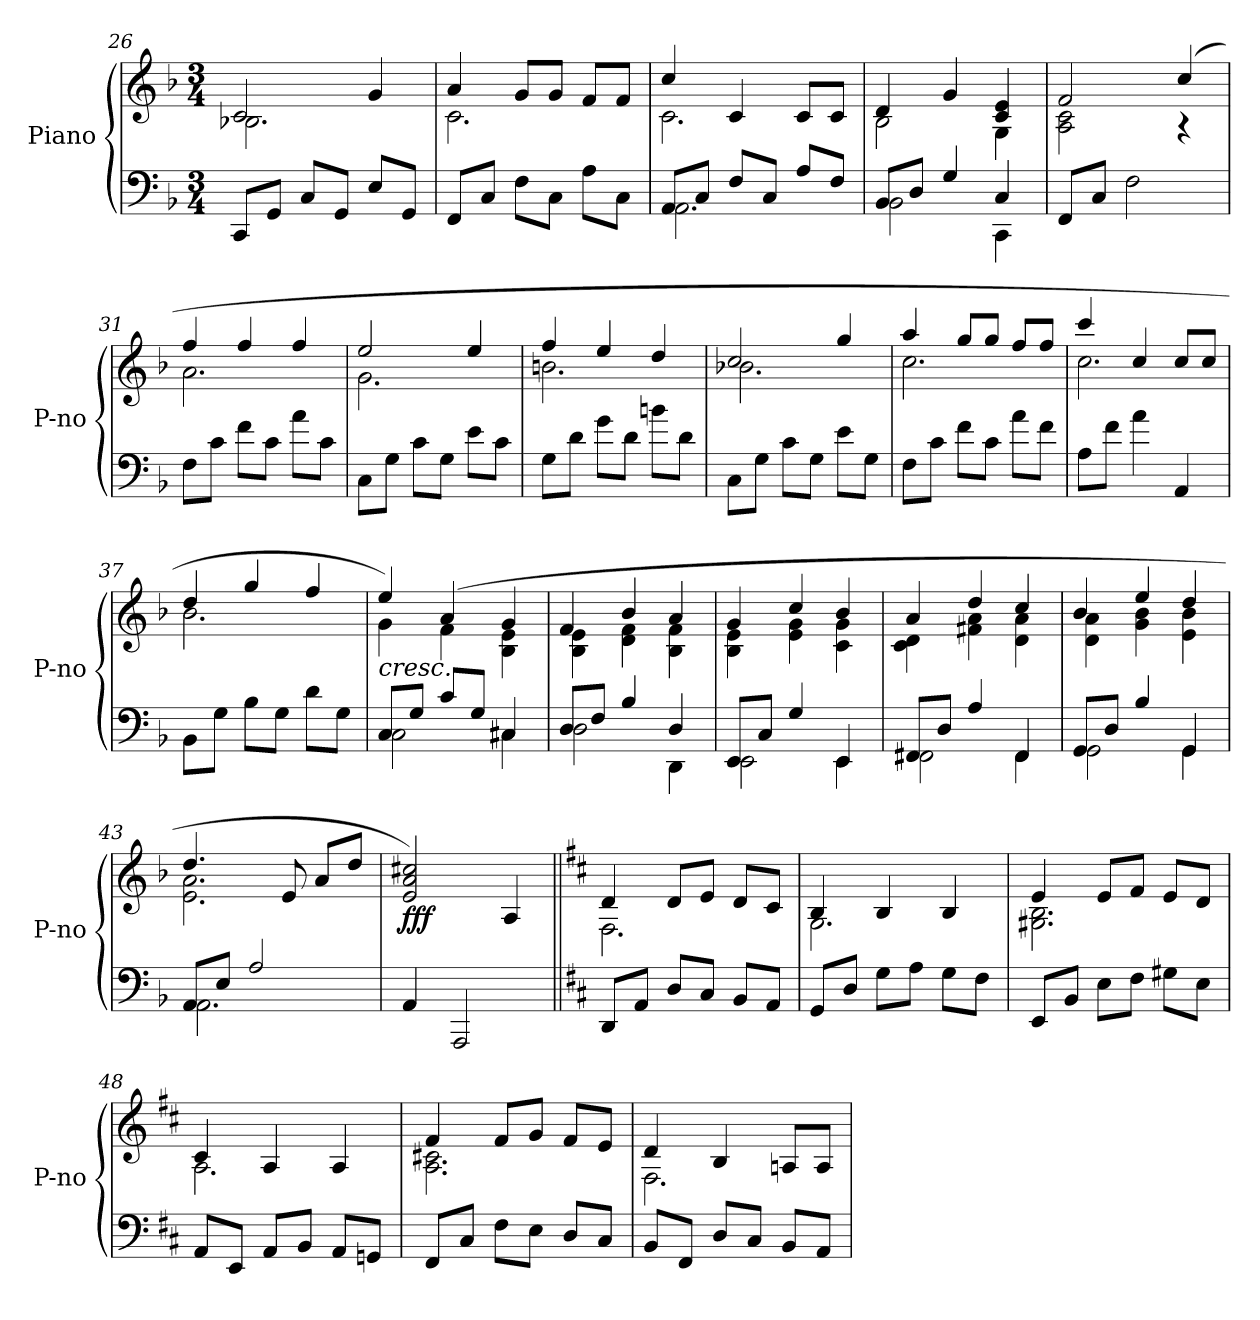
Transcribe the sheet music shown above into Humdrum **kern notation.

**kern	**kern	**dynam
*part1	*part1	*part1
*staff2	*staff1	*staff1/2
*I"Piano	*	*
*I'P-no	*	*
*clefF4	*clefG2	*
*k[b-]	*k[b-]	*
*M3/4	*M3/4	*
=26	=26	=26
*	*^	*
8CC/L	2c/	2.B-X\	.
8GG/J	.	.	.
8C/L	.	.	.
8GG/J	.	.	.
8E/L	4g/	.	.
8GG/J	.	.	.
!!LO:LB:g=z	!!
=27	=27	=27	=27
8FF/L	4a/	2.c\	.
8C/J	.	.	.
8F\L	8g/L	.	.
8C\J	8g/J	.	.
8A\L	8f/L	.	.
8C\J	8f/J	.	.
=28	=28	=28	=28
*^	*	*	*
8AA/L	2.AA\	4cc/	2.c\	.
8C/J	.	.	.	.
8F/L	.	4c/	.	.
8C/J	.	.	.	.
8A/L	.	8c/L	.	.
8F/J	.	8c/J	.	.
=29	=29	=29	=29	=29
8BB-/L	2BB-\	4d/	2B-\	.
8D/J	.	.	.	.
4G/	.	4g/	.	.
4C/	4CC\	4c/ 4e/	4G\	.
*v	*v	*	*	*
=30	=30	=30	=30
8FF/L	2f/	2A\ 2c\	.
8C/J	.	.	.
2F\	.	.	.
.	(>4cc/	4r	.
=31	=31	=31	=31
8F\L	4ff/	2.a\	.
8c\J	.	.	.
8f\L	4ff/	.	.
8c\J	.	.	.
8a\L	4ff/	.	.
8c\J	.	.	.
=32	=32	=32	=32
8C\L	2ee/	2.g\	.
8G\J	.	.	.
8c\L	.	.	.
8G\J	.	.	.
8e\L	4ee/	.	.
8c\J	.	.	.
!!LO:PB:g=z	!!
=33	=33	=33	=33
8G\L	4ff/	2.bn\	.
8d\J	.	.	.
8g\L	4ee/	.	.
8d\J	.	.	.
8bn\L	4dd/	.	.
8d\J	.	.	.
=34	=34	=34	=34
8C\L	2cc/	2.b-X\	.
8G\J	.	.	.
8c\L	.	.	.
8G\J	.	.	.
8e\L	4gg/	.	.
8G\J	.	.	.
=35	=35	=35	=35
8F\L	4aa/	2.cc\	.
8c\J	.	.	.
8f\L	8gg/L	.	.
8c\J	8gg/J	.	.
8a\L	8ff/L	.	.
8f\J	8ff/J	.	.
=36	=36	=36	=36
8A\L	4ccc/	2.cc\	.
8f\J	.	.	.
4a\	4cc/	.	.
4AA/	8cc/L	.	.
.	8cc/J	.	.
=37	=37	=37	=37
8BB-\L	4dd/	2.b-\	.
8G\J	.	.	.
8B-\L	4gg/	.	.
8G\J	.	.	.
8d\L	4ff/	.	.
8G\J	.	.	.
=38	=38	=38	=38
*^	*	*	*
!	!	!LO:TX:b:i:t=cresc.	!	!
8C/L	2C\	4ee/)	4g\	.
8G/J	.	.	.	.
8c/L	.	(>4a/	4f\	.
8G/J	.	.	.	.
4C#X/	4C#\	4g/	4B-\ 4e\	.
!!LO:LB:g=z	!!
=39	=39	=39	=39	=39
8D/L	2D\	4f/	4B-\ 4e\	.
8F/J	.	.	.	.
4B-/	.	4b-/	4d\ 4f\	.
4D/	4DD\	4a/	4B-\ 4f\	.
=40	=40	=40	=40	=40
8EE/L	2EE\	4g/	4B-\ 4e\	.
8C/J	.	.	.	.
4G/	.	4cc/	4e\ 4g\	.
4EE/	4EE\	4b-/	4c\ 4g\	.
=41	=41	=41	=41	=41
8FF#X/L	2FF#\	4a/	4c\ 4d\	.
8D/J	.	.	.	.
4A/	.	4dd/	4f#X\ 4a\	.
4FF#/	4FF#\	4cc/	4d\ 4a\	.
=42	=42	=42	=42	=42
8GG/L	2GG\	4b-/	4d\ 4a\	.
8D/J	.	.	.	.
4B-/	.	4ee/	4g\ 4b-\	.
4GG/	4GG\	4dd/	4e\ 4b-\	.
=43	=43	=43	=43	=43
8AA/L	2.AA\	4.dd/	2.e\ 2.a\	.
8E/J	.	.	.	.
2A/	.	.	.	.
.	.	8e/	.	.
.	.	8a/L	.	.
.	.	8dd/J	.	.
*v	*v	*	*	*
*	*v	*v	*
=44	=44	=44
!	!	!LO:DY:b
4AA/	2e/ 2a/ 2cc#X/)	fff
2AAA/	.	.
.	4A/	.
!!LO:LB:g=z
=45||	=45||	=45||
*k[f#c#]	*k[f#c#]	*
*	*^	*
8DD/L	4d/	2.F#\	.
8AA/J	.	.	.
8D/L	8d/L	.	.
8C#/J	8e/J	.	.
8BB/L	8d/L	.	.
8AA/J	8c#/J	.	.
=46	=46	=46	=46
8GG/L	4B/	2.G\	.
8D/J	.	.	.
8G\L	4B/	.	.
8A\J	.	.	.
8G\L	4B/	.	.
8F#\J	.	.	.
=47	=47	=47	=47
8EE/L	4e/	2.G#X\ 2.B\	.
8BB/J	.	.	.
8E\L	8e/L	.	.
8F#\J	8f#/J	.	.
8G#X\L	8e/L	.	.
8E\J	8d/J	.	.
=48	=48	=48	=48
8AA/L	4c#/	2.A\	.
8EE/J	.	.	.
8AA/L	4A/	.	.
8BB/J	.	.	.
8AA/L	4A/	.	.
8GGn/J	.	.	.
=49	=49	=49	=49
8FF#/L	4f#/	2.A\ 2.c#X\	.
8C#/J	.	.	.
8F#\L	8f#/L	.	.
8E\J	8g/J	.	.
8D/L	8f#/L	.	.
8C#/J	8e/J	.	.
=50	=50	=50	=50
8BB/L	4d/	2.F#\	.
8FF#/J	.	.	.
8D/L	4B/	.	.
8C#/J	.	.	.
8BB/L	8An/L	.	.
8AA/J	8A/J	.	.
*	*v	*v	*
=	=	=
*-	*-	*-
